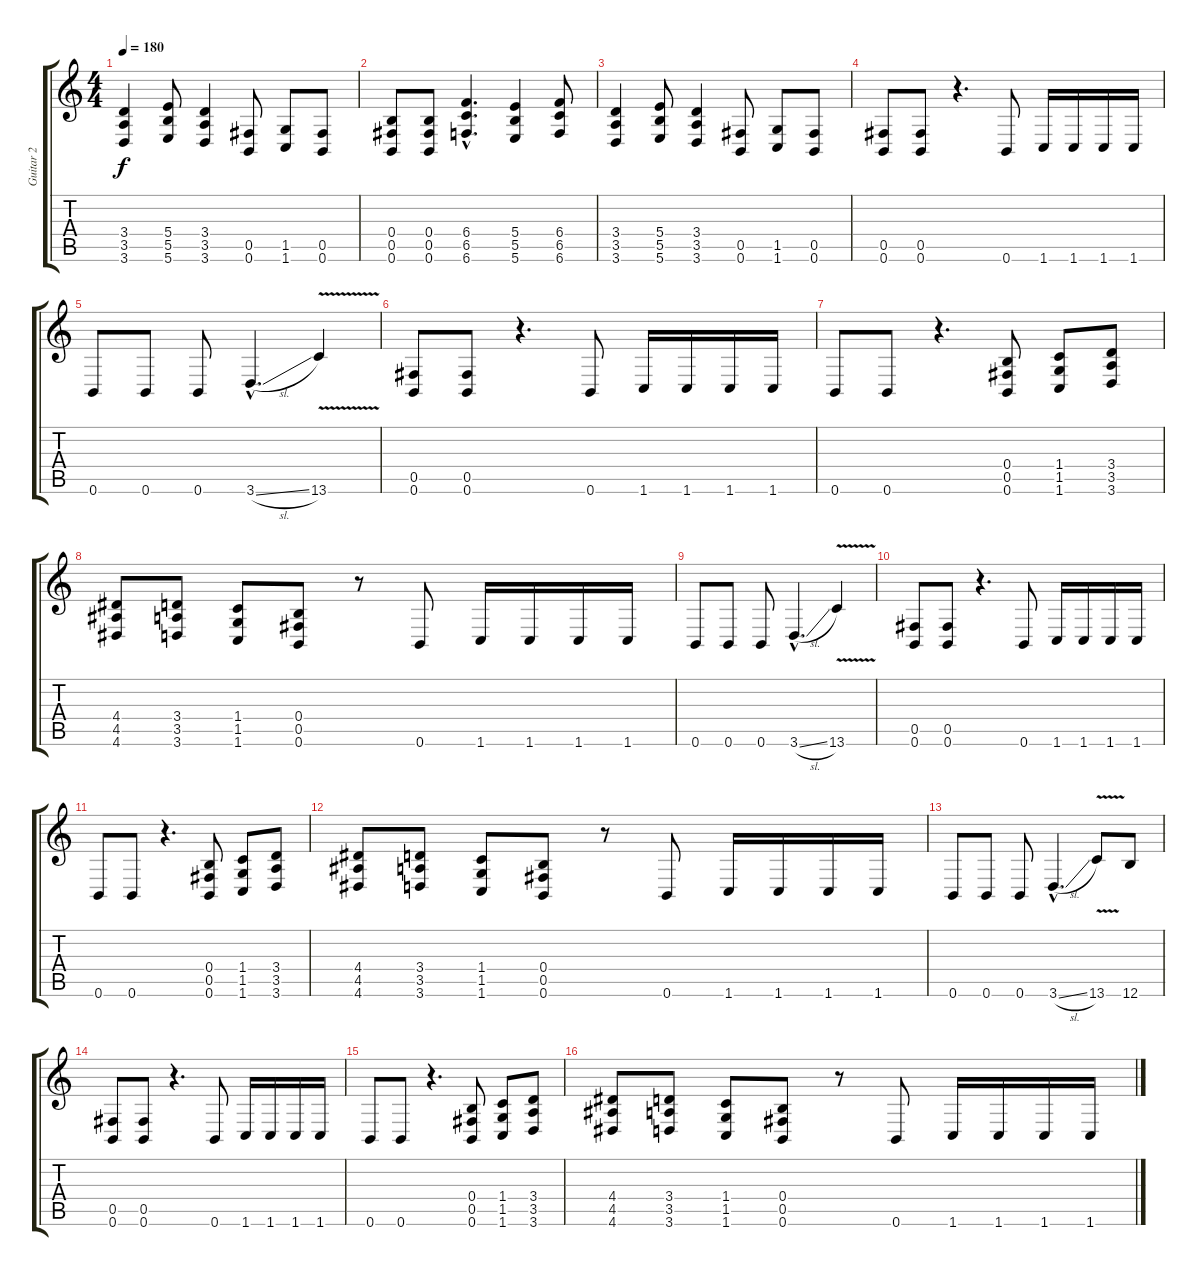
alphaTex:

\track ("Guitar 2" "Guitar 2") {instrument distortionguitar}
\staff {score tabs}
\tuning (Db4 Ab3 E3 B2 Gb2 B1) {hide}
\ts (4 4)
\tempo 180
\clef g2
\ks c
(3.4 3.5 3.6).4{dy f} (5.4 5.5 5.6).8 (3.4 3.5 3.6).4 (0.5 0.6).8 (1.5 1.6).8 (0.5 0.6).8 |
(0.4 0.5 0.6).8 (0.4 0.5 0.6).8 (6.4{hac} 6.5{hac} 6.6{hac}).4{d} (5.4 5.5 5.6).4 (6.4 6.5 6.6).8 |
(3.4 3.5 3.6).4 (5.4 5.5 5.6).8 (3.4 3.5 3.6).4 (0.5 0.6).8 (1.5 1.6).8 (0.5 0.6).8 |
(0.5 0.6).8 (0.5 0.6).8 r.4{d} 0.6.8 1.6.16 1.6.16 1.6.16 1.6.16 |
0.6.8 0.6.8 0.6.8 3.6{sl hac}.4{d} 13.6{v}.4 |
(0.5 0.6).8 (0.5 0.6).8 r.4{d} 0.6.8 1.6.16 1.6.16 1.6.16 1.6.16 |
0.6.8 0.6.8 r.4{d} (0.4 0.5 0.6).8 (1.4 1.5 1.6).8 (3.4 3.5 3.6).8 |
(4.4 4.5 4.6).8 (3.4 3.5 3.6).8 (1.4 1.5 1.6).8 (0.4 0.5 0.6).8 r.8 0.6.8 1.6.16 1.6.16 1.6.16 1.6.16 |
0.6.8 0.6.8 0.6.8 3.6{sl hac}.4{d} 13.6{v}.4 |
(0.5 0.6).8 (0.5 0.6).8 r.4{d} 0.6.8 1.6.16 1.6.16 1.6.16 1.6.16 |
0.6.8 0.6.8 r.4{d} (0.4 0.5 0.6).8 (1.4 1.5 1.6).8 (3.4 3.5 3.6).8 |
(4.4 4.5 4.6).8 (3.4 3.5 3.6).8 (1.4 1.5 1.6).8 (0.4 0.5 0.6).8 r.8 0.6.8 1.6.16 1.6.16 1.6.16 1.6.16 |
0.6.8 0.6.8 0.6.8 3.6{sl hac}.4{d} 13.6{v}.8 12.6.8 |
(0.5 0.6).8 (0.5 0.6).8 r.4{d} 0.6.8 1.6.16 1.6.16 1.6.16 1.6.16 |
0.6.8 0.6.8 r.4{d} (0.4 0.5 0.6).8 (1.4 1.5 1.6).8 (3.4 3.5 3.6).8 |
(4.4 4.5 4.6).8 (3.4 3.5 3.6).8 (1.4 1.5 1.6).8 (0.4 0.5 0.6).8 r.8 0.6.8 1.6.16 1.6.16 1.6.16 1.6.16
